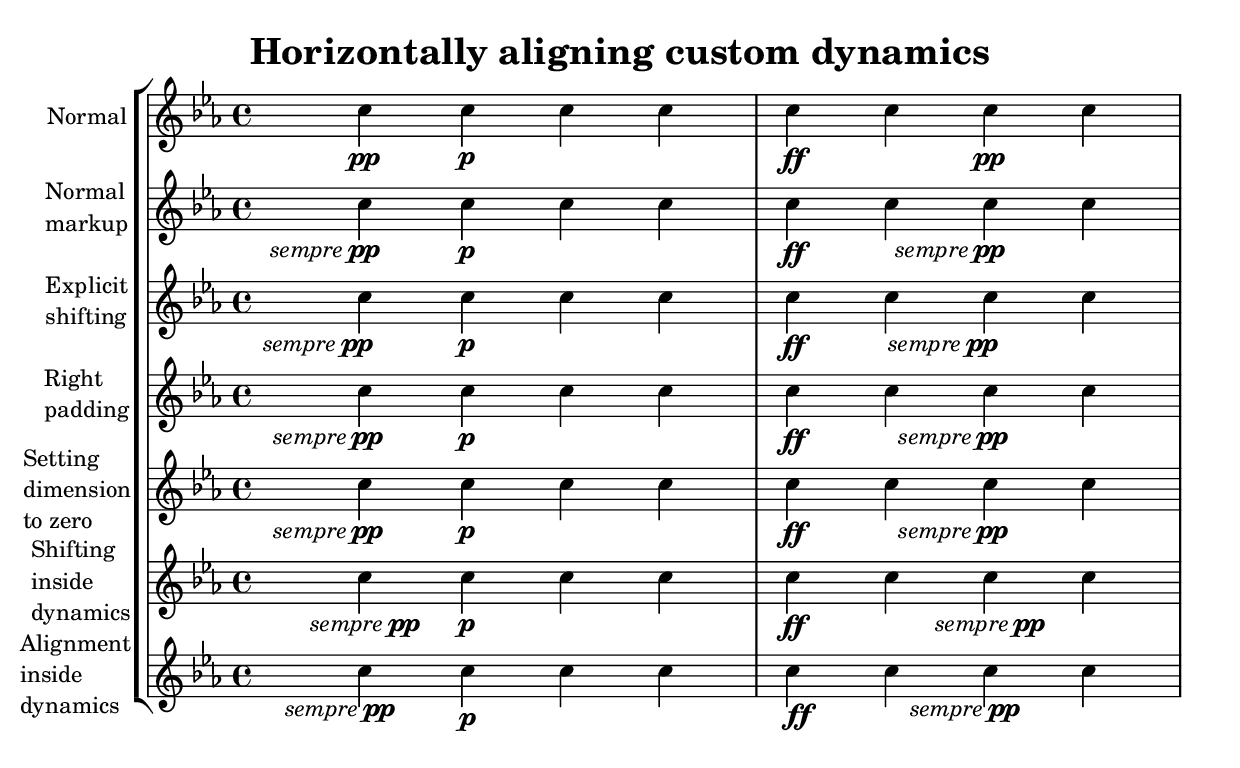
% DO NOT EDIT this file manually; it is automatically
% generated from Documentation/snippets/new
% Make any changes in Documentation/snippets/new/
% and then run scripts/auxiliar/makelsr.py
%
% This file is in the public domain.
\version "2.17.6"

\header {
  lsrtags = "correction-wanted, expressive-marks, tweaks-and-overrides, version-specific"

  texidoc = "
Some dynamic expressions involve additional text, like @qq{sempre pp}.
Since dynamics are usually centered under the note, the \\pp would be
displayed way after the note it applies to.

To correctly align the @qq{sempre pp} horizontally, so that it is
aligned as if it were only the \\pp, there are several approaches:

* Simply use @code{\\once\\override DynamicText.X-offset = #-9.2}
before the note with the dynamics to manually shift it to the correct
position. Drawback: This has to be done manually each time you use that
dynamic markup...

* Add some padding (@code{#:hspace 7.1}) into the
definition of your custom dynamic mark, so that after lilypond
center-aligns it, it is already correctly aligned. Drawback: The
padding really takes up that space and does not allow any other markup
or dynamics to be shown in that position.

* Shift the dynamic script @code{\\once\\override ...X-offset = ..}.
Drawback: @code{\\once\\override} is needed for every invocation!

* Set the dimensions of the additional text to 0 (using
@code{#:with-dimensions '(0 . 0) '(0 . 0)}). Drawback: To LilyPond
@qq{sempre} has no extent, so it might put other stuff there and create
collisions (which are not detected by the collision detection!). Also,
there seems to be some spacing, so it's not exactly the same alignment
as without the additional text

* Add an explicit shifting directly inside the scheme function for the
dynamic-script.

* Set an explicit alignment inside the dynamic-script. By default, this
won't have any effect, only if one sets X-offset! Drawback: One needs
to set @code{DynamicText #'X-offset}, which will apply to all dynamic
texts! Also, it is aligned at the right edge of the additional text,
not at the center of pp.




"
  doctitle = "Horizontally aligning custom dynamics (e.g. \"sempre pp\" \"piu f\" \"subito p\")"
} % begin verbatim


\header { title = "Horizontally aligning custom dynamics" } % begin verbatim


\paper { ragged-right = ##f }

% Solution 1: Using a simple markup with a particular halign value
% Drawback: It's a markup, not a dynamic command, so \dynamicDown
%           etc. will have no effect
semppMarkup = \markup { \halign #1.4 \italic "sempre" \dynamic "pp" }

% Solution 2: Using a dynamic script & shifting with
%             \once \override ...X-offset = ..
% Drawback: \once \override needed for every invocation
semppK =
#(make-dynamic-script
  (markup #:line
          (#:normal-text
           #:italic "sempre"
           #:dynamic "pp")))

% Solution 3: Padding the dynamic script so the center-alignment
%             puts it at the correct position
% Drawback: the padding really reserves the space, nothing else can be there
semppT =
#(make-dynamic-script
  (markup #:line
          (#:normal-text
           #:italic "sempre"
           #:dynamic "pp"
           #:hspace 7.1)))

% Solution 4: Dynamic, setting the dimensions of the additional text to 0
% Drawback: To lilypond "sempre" has no extent, so it might put
%           other stuff there => collisions
% Drawback: Also, there seems to be some spacing, so it's not exactly the
%           same alignment as without the additional text
semppM =
#(make-dynamic-script
  (markup #:line
          (#:with-dimensions '(0 . 0) '(0 . 0)
                             #:right-align
                             #:normal-text
                             #:italic "sempre"
                             #:dynamic "pp")))

% Solution 5: Dynamic with explicit shifting inside the scheme function
semppG =
#(make-dynamic-script
  (markup #:hspace 0
          #:translate '(-18.85 . 0)
          #:line (#:normal-text
                  #:italic "sempre"
                  #:dynamic "pp")))

% Solution 6: Dynamic with explicit alignment. This has only effect
%             if one sets X-offset!
% Drawback: One needs to set DynamicText.X-offset!
% Drawback: Aligned at the right edge of the additional text,
%           not at the center of pp
semppMII =
#(make-dynamic-script
  (markup #:line (#:right-align
                  #:normal-text
                  #:italic "sempre"
                  #:dynamic "pp")))

\context StaffGroup <<
  \context Staff = "s" <<
    \set Staff.instrumentName = #"Normal"
    \relative c'' {
      \key es \major
      c4\pp c\p c c | c\ff c c\pp c
    }
  >>
  \context Staff = "sMarkup" <<
    \set Staff.instrumentName = \markup \column { Normal markup }
    \relative c'' {
      \key es \major
      c4-\semppMarkup c\p c c | c\ff c c-\semppMarkup c
    }
  >>
  \context Staff = "sK" <<
    \set Staff.instrumentName = \markup \column { Explicit shifting }
    \relative c'' {
      \key es \major
      \once \override DynamicText.X-offset = #-9.2
      c4\semppK c\p c c
      c4\ff c
      \once \override DynamicText.X-offset = #-9.2
      c4\semppK c
    }
  >>
  \context Staff = "sT" <<
    \set Staff.instrumentName = \markup \column { Right padding }
    \relative c'' {
      \key es \major
      c4\semppT c\p c c | c\ff c c\semppT c
    }
  >>
  \context Staff = "sM" <<
    \set Staff.instrumentName = \markup \column { Setting dimension "to zero" }
    \relative c'' {
      \key es \major
      c4\semppM c\p c c | c\ff c c\semppM c
    }
  >>
  \context Staff = "sG" <<
    \set Staff.instrumentName = \markup \column { Shifting inside dynamics }
    \relative c'' {
      \key es \major
      c4\semppG c\p c c | c\ff c c\semppG c
    }
  >>
  \context Staff = "sMII" <<
    \set Staff.instrumentName = \markup \column { Alignment inside dynamics }
    \relative c'' {
      \key es \major
      % Setting to ##f (false) gives the same result
      \override DynamicText.X-offset = #0
      c4\semppMII c\p c c | c\ff c c\semppMII c
    }
  >>
>>
